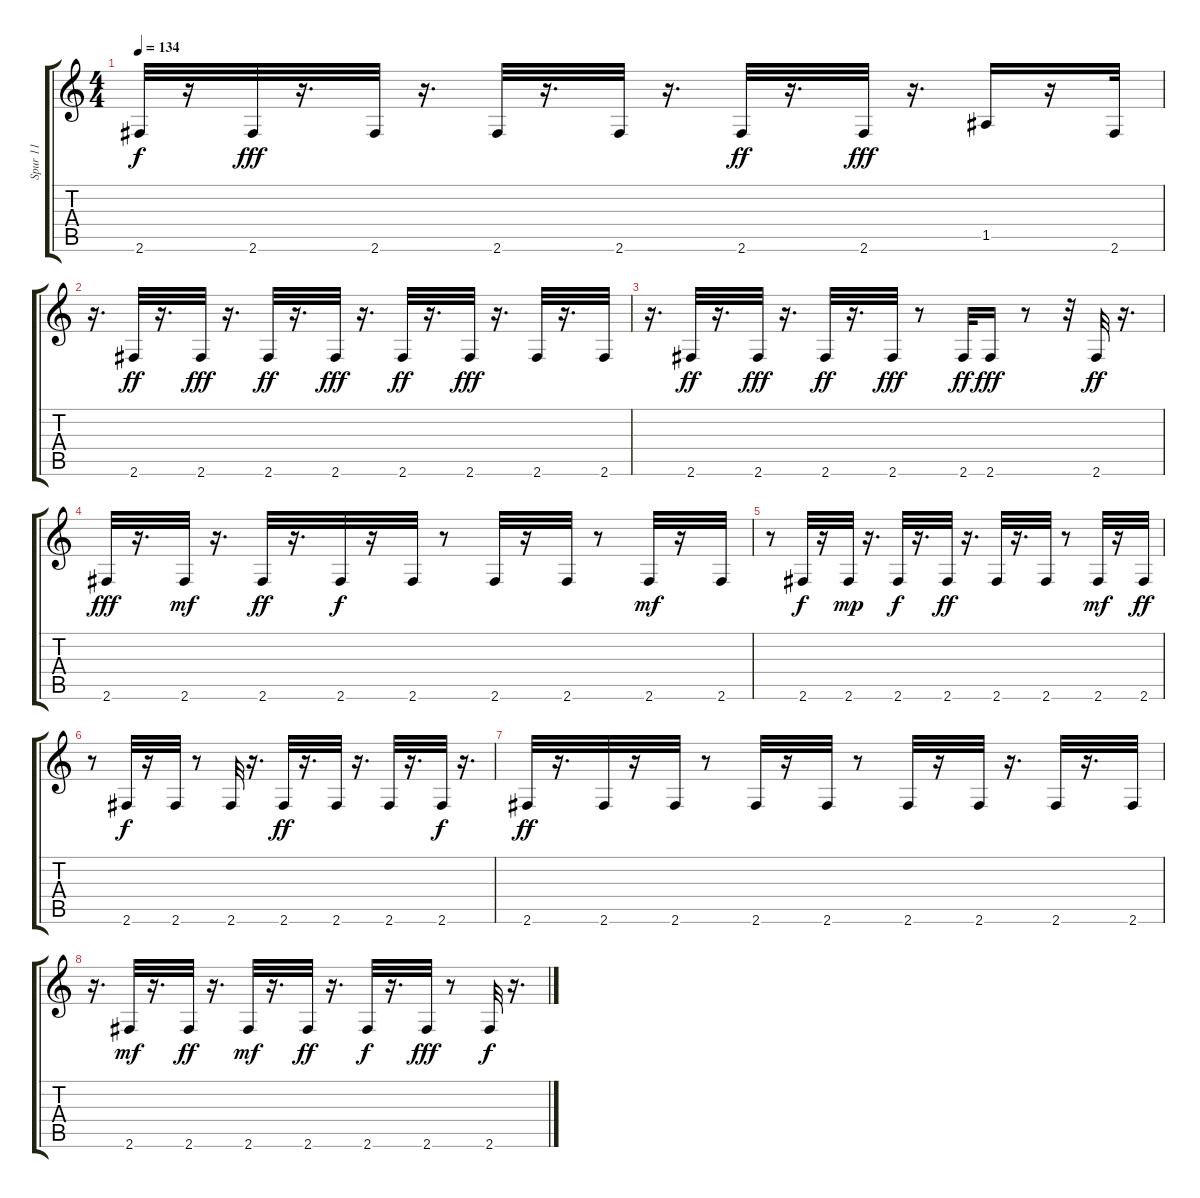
\track ("Spur 11" "Spur 11") {instrument acousticguitarnylon}
\staff {score tabs}
\tuning (E4 B3 G3 D3 A2 E2) {hide}
\ts (4 4)
\tempo 134
\clef g2
\ks c
2.6{t}.32{dy f} r.16 2.6.32{dy fff} r.16{d} 2.6.32 r.16{d} 2.6.32 r.16{d} 2.6.32 r.16{d} 2.6.32{dy ff} r.16{d} 2.6.32{dy fff} r.16{d} 1.5.16 r.16 2.6.32 |
r.16{d} 2.6.32{dy ff} r.16{d} 2.6.32{dy fff} r.16{d} 2.6.32{dy ff} r.16{d} 2.6.32{dy fff} r.16{d} 2.6.32{dy ff} r.16{d} 2.6.32{dy fff} r.16{d} 2.6.32 r.16{d} 2.6.32 |
r.16{d} 2.6.32{dy ff} r.16{d} 2.6.32{dy fff} r.16{d} 2.6.32{dy ff} r.16{d} 2.6.32{dy fff} r.8 2.6.32{dy ff} 2.6.16{dy fff} r.8 r.32 2.6.32{dy ff} r.16{d} |
2.6.32{dy fff} r.16{d} 2.6.32{dy mf} r.16{d} 2.6.32{dy ff} r.16{d} 2.6.32{dy f} r.16 2.6.32 r.8 2.6.32 r.16 2.6.32 r.8 2.6.32{dy mf} r.16 2.6.32 |
r.8 2.6.32{dy f} r.16 2.6.32{dy mp} r.16{d} 2.6.32{dy f} r.16{d} 2.6.32{dy ff} r.16{d} 2.6.32 r.16{d} 2.6.32 r.8 2.6.32{dy mf} r.16 2.6.32{dy ff} |
r.8 2.6.32{dy f} r.16 2.6.32 r.8 2.6.32 r.16{d} 2.6.32{dy ff} r.16{d} 2.6.32 r.16{d} 2.6.32 r.16{d} 2.6.32{dy f} r.16{d} |
2.6.32{dy ff} r.16{d} 2.6.32 r.16 2.6.32 r.8 2.6.32 r.16 2.6.32 r.8 2.6.32 r.16 2.6.32 r.16{d} 2.6.32 r.16{d} 2.6.32 |
r.16{d} 2.6.32{dy mf} r.16{d} 2.6.32{dy ff} r.16{d} 2.6.32{dy mf} r.16{d} 2.6.32{dy ff} r.16{d} 2.6.32{dy f} r.16{d} 2.6.32{dy fff} r.8 2.6.32{dy f} r.16{d}
